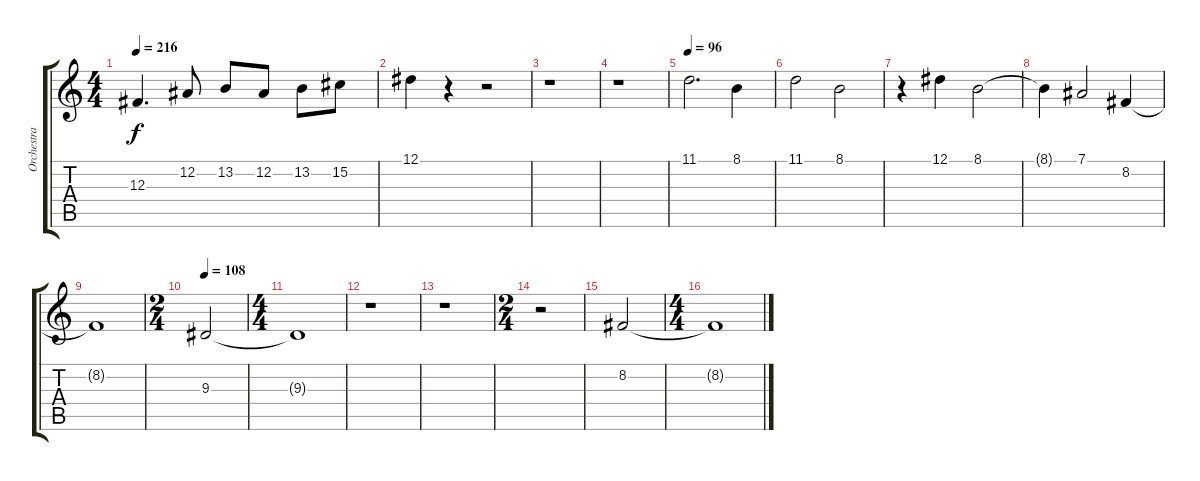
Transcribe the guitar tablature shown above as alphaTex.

\track ("Orchestra 1" "Orchestra ") {instrument stringensemble1}
\staff {score tabs}
\tuning (Eb4 Bb3 Gb3 Db3 Ab2 Eb2) {hide}
\ts (4 4)
\tempo 216
\clef g2
\ks c
12.3.4{d dy f} 12.2.8 13.2.8 12.2.8 13.2.8 15.2.8 |
12.1.4 r.4 r.2 |
r.1 |
r.1 |
\tempo 96
11.1.2{d} 8.1.4 |
11.1.2 8.1.2 |
r.4 12.1.4 8.1.2 |
8.1{t}.4 7.1.2 8.2.4 |
8.2{t}.1 |
\ts (2 4)
\tempo 108
9.3.2 |
\ts (4 4)
9.3{t}.1 |
r.1 |
r.1 |
\ts (2 4)
r.2 |
8.2.2 |
\ts (4 4)
8.2{t}.1
